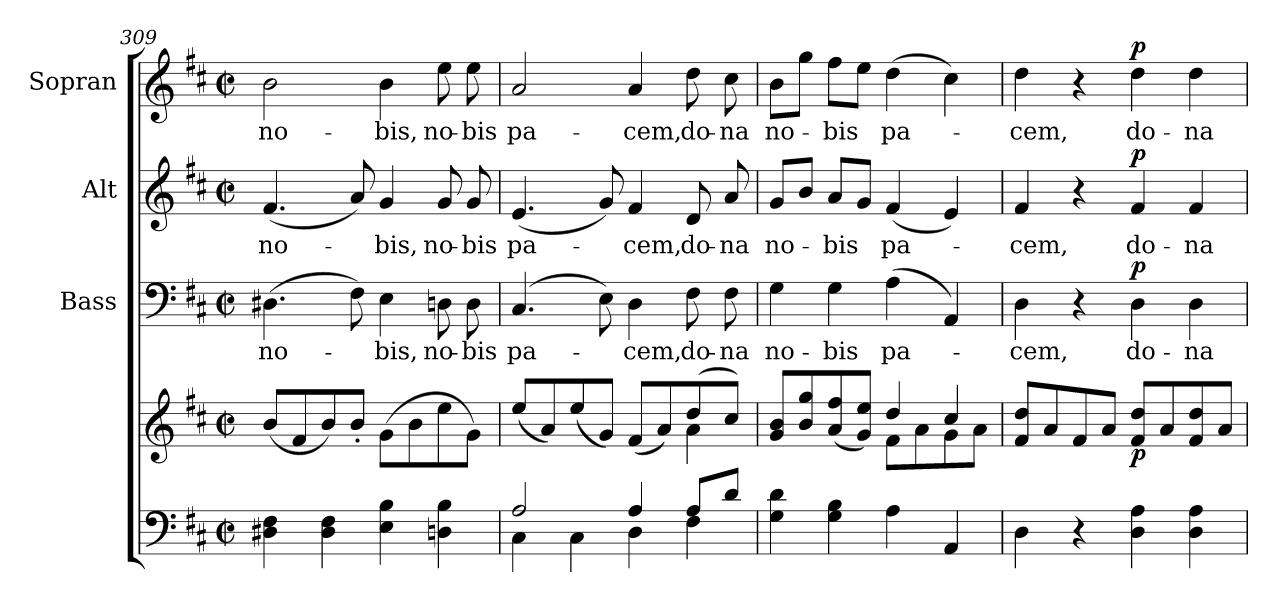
**kern	**kern	**dynam	**kern	**text	**dynam	**kern	**text	**dynam	**kern	**text	**dynam
*part4	*part4	*part4	*part3	*part3	*part3	*part2	*part2	*part2	*part1	*part1	*part1
*staff5	*staff4	*staff4/5	*staff3	*staff3	*staff3	*staff2	*staff2	*staff2	*staff1	*staff1	*staff1
*	*	*	*I"Bass	*	*	*I"Alt	*	*	*I"Sopran	*	*
*	*	*	*I'B.	*	*	*I'A.	*	*	*I'S.	*	*
*clefF4	*clefG2	*	*clefF4	*	*	*clefG2	*	*	*clefG2	*	*
*k[f#c#]	*k[f#c#]	*	*k[f#c#]	*	*	*k[f#c#]	*	*	*k[f#c#]	*	*
*D:	*D:	*	*D:	*	*	*D:	*	*	*D:	*	*
*M2/2	*M2/2	*	*M2/2	*	*	*M2/2	*	*	*M2/2	*	*
*met(c|)	*met(c|)	*	*met(c|)	*	*	*met(c|)	*	*	*met(c|)	*	*
=309	=309	=309	=309	=309	=309	=309	=309	=309	=309	=309	=309
!	!	!	!	!LO:LY:b	!	!	!LO:LY:b	!	!	!LO:LY:b	!
4D#X\ 4F#\	(<8b/L	.	(>4.D#X\	no-	.	(<4.f#/	no-	.	2b\	no-	.
.	8f#/	.	.	.	.	.	.	.	.	.	.
4D#\ 4F#\	8b/)	.	.	.	.	.	.	.	.	.	.
.	8b'</J	.	8F#\)	.	.	8a/)	.	.	.	.	.
!	!	!	!	!LO:LY:b	!	!	!LO:LY:b	!	!	!LO:LY:b	!
4E\ 4B\	(>8g\L	.	4E\	-bis,	.	4g/	-bis,	.	4b\	-bis,	.
.	8b\	.	.	.	.	.	.	.	.	.	.
!	!	!	!	!LO:LY:b	!	!	!LO:LY:b	!	!	!LO:LY:b	!
4Dn\ 4B\	8ee\	.	8Dn\	no-	.	8g/	no-	.	8ee\	no-	.
!	!	!	!	!LO:LY:b	!	!	!LO:LY:b	!	!	!LO:LY:b	!
.	8g\J)	.	8D\	-bis	.	8g/	-bis	.	8ee\	-bis	.
!!LO:LB:g=z
=310	=310	=310	=310	=310	=310	=310	=310	=310	=310	=310	=310
*^	*^	*	*	*	*	*	*	*	*	*	*
!	!	!	!	!	!	!LO:LY:b	!	!	!LO:LY:b	!	!	!LO:LY:b	!
2A/	4C#\	(<8ee/L	2.ryy	.	(4.C#/	pa-	.	(<4.e/	pa-	.	2a/	pa-	.
.	.	8a/)	.	.	.	.	.	.	.	.	.	.	.
.	4C#\	(<8ee/	.	.	.	.	.	.	.	.	.	.	.
.	.	8g/J)	.	.	8E\)	.	.	8g/)	.	.	.	.	.
!	!	!	!	!	!	!LO:LY:b	!	!	!LO:LY:b	!	!	!LO:LY:b	!
4A/	4D\	(<8f#/L	.	.	4D\	-cem,	.	4f#/	-cem,	.	4a/	-cem,	.
.	.	8a/)	.	.	.	.	.	.	.	.	.	.	.
!	!	!	!	!	!	!LO:LY:b	!	!	!LO:LY:b	!	!	!LO:LY:b	!
8A/L	4F#\	(<8dd/	4a\	.	8F#\	do-	.	8d/	do-	.	8dd\	do-	.
!	!	!	!	!	!	!LO:LY:b	!	!	!LO:LY:b	!	!	!LO:LY:b	!
8d/J	.	8cc#/J)	.	.	8F#\	-na	.	8a/	-na	.	8cc#\	-na	.
*v	*v	*	*	*	*	*	*	*	*	*	*	*	*
=311	=311	=311	=311	=311	=311	=311	=311	=311	=311	=311	=311	=311
!	!	!	!	!	!LO:LY:b	!	!	!LO:LY:b	!	!	!LO:LY:b	!
4G\ 4d\	8g/ 8b/L	2ryy	.	4G\	no-	.	8g/L	no-	.	8b\L	no-	.
.	8b/ 8gg/	.	.	.	.	.	8b/J	.	.	8gg\J	.	.
!	!	!	!	!	!LO:LY:b	!	!	!LO:LY:b	!	!	!LO:LY:b	!
4G\ 4B\	(<8a/ 8ff#/	.	.	4G\	-bis	.	8a/L	-bis	.	8ff#\L	-bis	.
.	8g/ 8ee/J)	.	.	.	.	.	8g/J	.	.	8ee\J	.	.
!	!	!	!	!	!LO:LY:b	!	!	!LO:LY:b	!	!	!LO:LY:b	!
4A\	4dd/	8f#\L	.	(>4A\	pa-	.	(<4f#/	pa-	.	(>4dd\	pa-	.
.	.	8a\	.	.	.	.	.	.	.	.	.	.
4AA/	4cc#/	8g\	.	4AA/)	.	.	4e/)	.	.	4cc#\)	.	.
.	.	8a\J	.	.	.	.	.	.	.	.	.	.
=312	=312	=312	=312	=312	=312	=312	=312	=312	=312	=312	=312	=312
!	!	!	!	!	!LO:LY:b	!	!	!LO:LY:b	!	!	!LO:LY:b	!
*	*v	*v	*	*	*	*	*	*	*	*	*	*
4D\	8f#/ 8dd/L	.	4D\	-cem,	.	4f#/	-cem,	.	4dd\	-cem,	.
.	8a/	.	.	.	.	.	.	.	.	.	.
4r	8f#/	.	4r	.	.	4r	.	.	4r	.	.
.	8a/J	.	.	.	.	.	.	.	.	.	.
!	!	!LO:DY:b	!	!LO:LY:b	!LO:DY:a	!	!LO:LY:b	!LO:DY:a	!	!LO:LY:b	!LO:DY:a
4D\ 4A\	8f#/ 8dd/L	p	4D\	do-	p	4f#/	do-	p	4dd\	do-	p
.	8a/	.	.	.	.	.	.	.	.	.	.
!	!	!	!	!LO:LY:b	!	!	!LO:LY:b	!	!	!LO:LY:b	!
4D\ 4A\	8f#/ 8dd/	.	4D\	-na	.	4f#/	-na	.	4dd\	-na	.
.	8a/J	.	.	.	.	.	.	.	.	.	.
=	=	=	=	=	=	=	=	=	=	=	=
*-	*-	*-	*-	*-	*-	*-	*-	*-	*-	*-	*-
